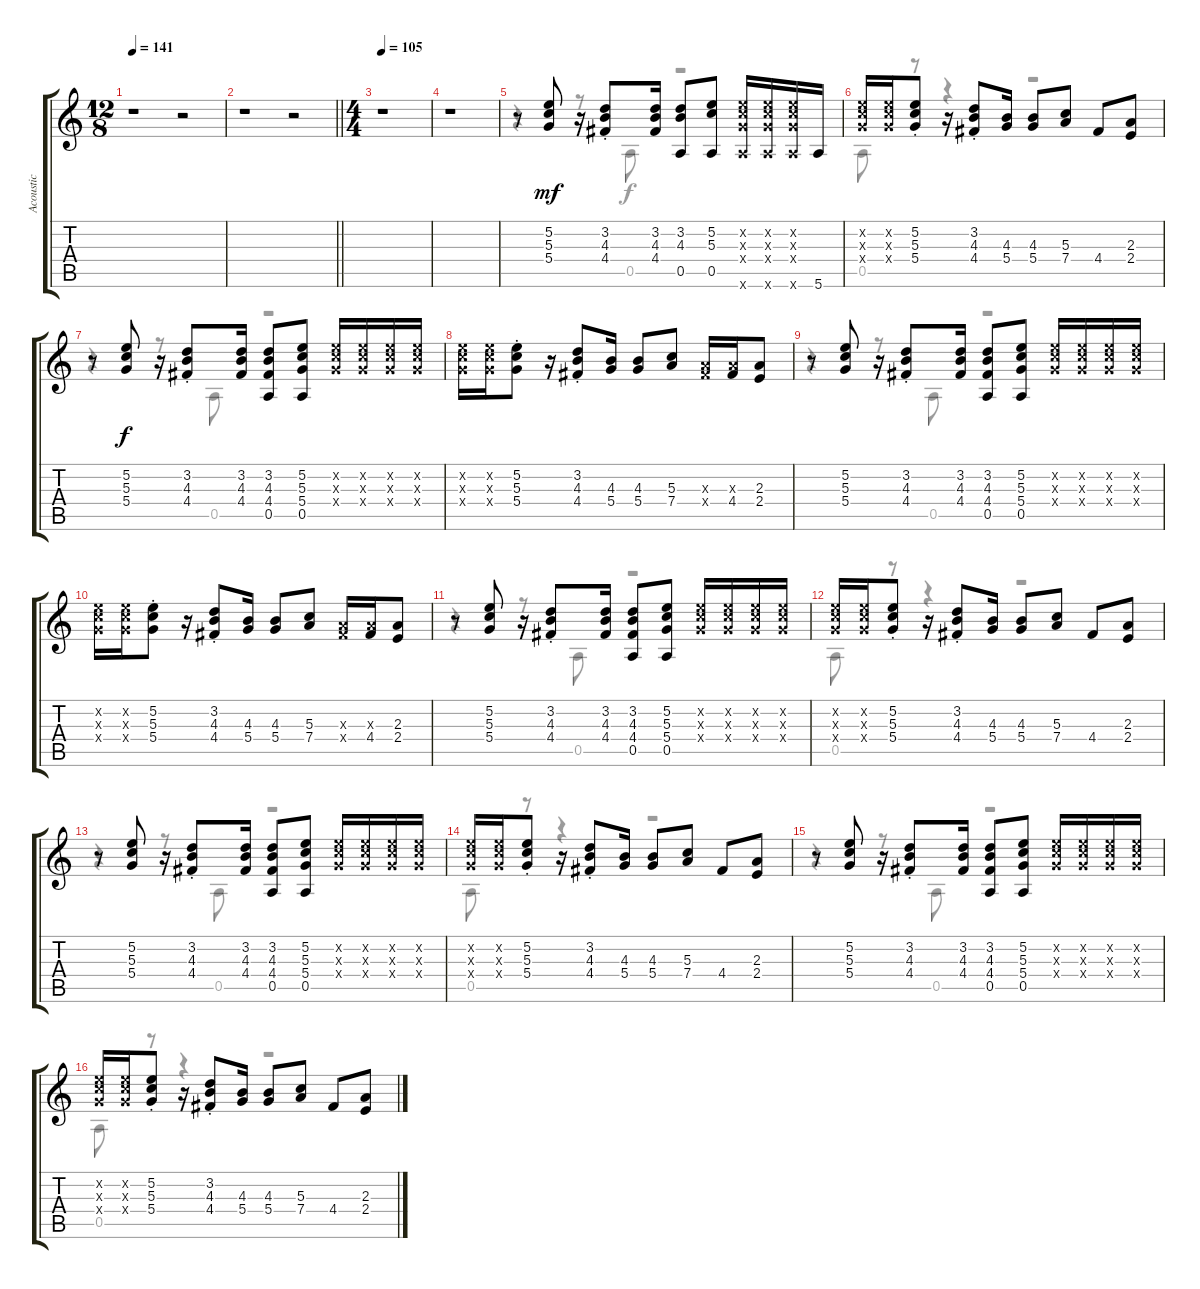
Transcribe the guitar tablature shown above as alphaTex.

\track ("Acoustic" "Acoustic") {instrument acousticguitarsteel}
\staff {score tabs}
\tuning (E4 B3 G3 D3 A2 E2) {hide}
\voice
\ts (12 8)
\tempo 141
\clef g2
\ks c
r.1{dy mf} r.2 |
\barLineRight lightlight
r.1 r.2 |
\ts (4 4)
\tempo 105
r.1 |
r.1 |
r.8 (5.2 5.3 5.4).8 r.16 (3.2{st} 4.3{st} 4.4{st}).8 (3.2 4.3 4.4).16 (3.2 4.3 0.5).8 (5.2 5.3 0.5).8 (5.2{x} 5.3{x} 5.4{x} 5.6{x}).16 (5.2{x} 5.3{x} 5.4{x} 5.6{x}).16 (5.2{x} 5.3{x} 5.4{x} 5.6{x}).16 5.6.16 |
(5.2{x} 5.3{x} 5.4{x}).16 (5.2{x} 5.3{x} 5.4{x}).16 (5.2{st} 5.3{st} 5.4{st}).8 r.16 (3.2{st} 4.3{st} 4.4{st}).8 (4.3 5.4).16 (4.3 5.4).8 (5.3 7.4).8 4.4.8 (2.3 2.4).8 |
r.8 (5.2 5.3 5.4).8{dy f} r.16 (3.2{st} 4.3{st} 4.4{st}).8 (3.2 4.3 4.4).16 (3.2 4.3 4.4 0.5).8 (5.2 5.3 5.4 0.5).8 (5.2{x} 5.3{x} 5.4{x}).16 (5.2{x} 5.3{x} 5.4{x}).16 (5.2{x} 5.3{x} 5.4{x}).16 (5.2{x} 5.3{x} 5.4{x}).16 |
(5.2{x} 5.3{x} 5.4{x}).16 (5.2{x} 5.3{x} 5.4{x}).16 (5.2{st} 5.3{st} 5.4{st}).8 r.16 (3.2{st} 4.3{st} 4.4{st}).8 (4.3 5.4).16 (4.3 5.4).8 (5.3 7.4).8 (2.3{x} 4.4{x}).16 (2.3{x} 4.4).16 (2.3 2.4).8 |
r.8 (5.2 5.3 5.4).8 r.16 (3.2{st} 4.3{st} 4.4{st}).8 (3.2 4.3 4.4).16 (3.2 4.3 4.4 0.5).8 (5.2 5.3 5.4 0.5).8 (5.2{x} 5.3{x} 5.4{x}).16 (5.2{x} 5.3{x} 5.4{x}).16 (5.2{x} 5.3{x} 5.4{x}).16 (5.2{x} 5.3{x} 5.4{x}).16 |
(5.2{x} 5.3{x} 5.4{x}).16 (5.2{x} 5.3{x} 5.4{x}).16 (5.2{st} 5.3{st} 5.4{st}).8 r.16 (3.2{st} 4.3{st} 4.4{st}).8 (4.3 5.4).16 (4.3 5.4).8 (5.3 7.4).8 (2.3{x} 4.4{x}).16 (2.3{x} 4.4).16 (2.3 2.4).8 |
r.8 (5.2 5.3 5.4).8 r.16 (3.2{st} 4.3{st} 4.4{st}).8 (3.2 4.3 4.4).16 (3.2 4.3 4.4 0.5).8 (5.2 5.3 5.4 0.5).8 (5.2{x} 5.3{x} 5.4{x}).16 (5.2{x} 5.3{x} 5.4{x}).16 (5.2{x} 5.3{x} 5.4{x}).16 (5.2{x} 5.3{x} 5.4{x}).16 |
(5.2{x} 5.3{x} 5.4{x}).16 (5.2{x} 5.3{x} 5.4{x}).16 (5.2{st} 5.3{st} 5.4{st}).8 r.16 (3.2{st} 4.3{st} 4.4{st}).8 (4.3 5.4).16 (4.3 5.4).8 (5.3 7.4).8 4.4.8 (2.3 2.4).8 |
r.8 (5.2 5.3 5.4).8 r.16 (3.2{st} 4.3{st} 4.4{st}).8 (3.2 4.3 4.4).16 (3.2 4.3 4.4 0.5).8 (5.2 5.3 5.4 0.5).8 (5.2{x} 5.3{x} 5.4{x}).16 (5.2{x} 5.3{x} 5.4{x}).16 (5.2{x} 5.3{x} 5.4{x}).16 (5.2{x} 5.3{x} 5.4{x}).16 |
(5.2{x} 5.3{x} 5.4{x}).16 (5.2{x} 5.3{x} 5.4{x}).16 (5.2{st} 5.3{st} 5.4{st}).8 r.16 (3.2{st} 4.3{st} 4.4{st}).8 (4.3 5.4).16 (4.3 5.4).8 (5.3 7.4).8 4.4.8 (2.3 2.4).8 |
r.8 (5.2 5.3 5.4).8 r.16 (3.2{st} 4.3{st} 4.4{st}).8 (3.2 4.3 4.4).16 (3.2 4.3 4.4 0.5).8 (5.2 5.3 5.4 0.5).8 (5.2{x} 5.3{x} 5.4{x}).16 (5.2{x} 5.3{x} 5.4{x}).16 (5.2{x} 5.3{x} 5.4{x}).16 (5.2{x} 5.3{x} 5.4{x}).16 |
(5.2{x} 5.3{x} 5.4{x}).16 (5.2{x} 5.3{x} 5.4{x}).16 (5.2{st} 5.3{st} 5.4{st}).8 r.16 (3.2{st} 4.3{st} 4.4{st}).8 (4.3 5.4).16 (4.3 5.4).8 (5.3 7.4).8 4.4.8 (2.3 2.4).8
\voice
\clef g2
\ottava regular
\simile none
\ks c
|
\barLineRight lightlight
|
|
|
r.4 r.8 0.5.8 r.2 |
0.5.8 r.8 r.4 r.2 |
r.4 r.8 0.5.8{dy f} r.2 |
|
r.4 r.8 0.5.8 r.2 |
|
r.4 r.8 0.5.8 r.2 |
0.5.8 r.8 r.4 r.2 |
r.4 r.8 0.5.8 r.2 |
0.5.8 r.8 r.4 r.2 |
r.4 r.8 0.5.8 r.2 |
0.5.8 r.8 r.4 r.2
